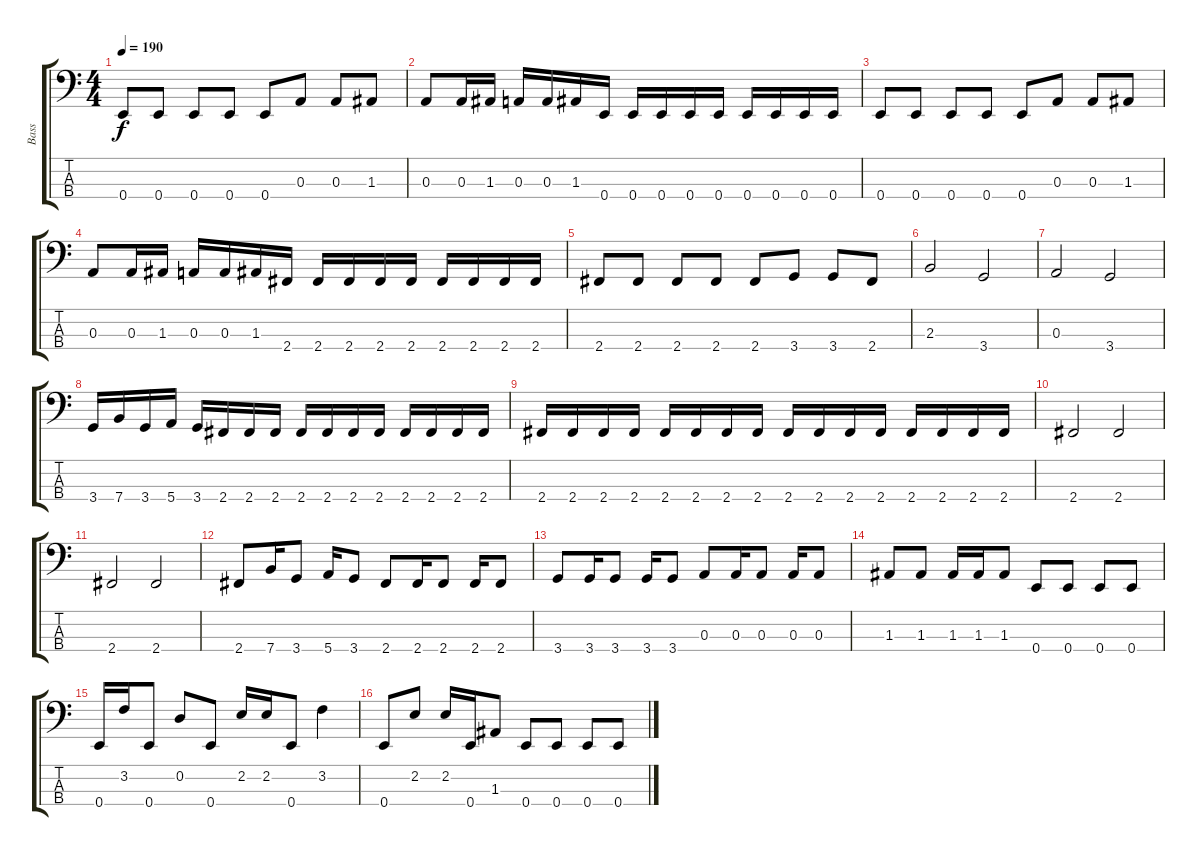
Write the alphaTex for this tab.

\track ("Bass" "Bass") {instrument electricbassfinger}
\staff {score tabs}
\tuning (G2 D2 A1 E1) {hide}
\ts (4 4)
\tempo 190
\clef f4
\ks c
0.4.8{dy f} 0.4.8 0.4.8 0.4.8 0.4.8 0.3.8 0.3.8 1.3.8 |
0.3.8 0.3.16 1.3.16 0.3.16 0.3.16 1.3.16 0.4.16 0.4.16 0.4.16 0.4.16 0.4.16 0.4.16 0.4.16 0.4.16 0.4.16 |
0.4.8 0.4.8 0.4.8 0.4.8 0.4.8 0.3.8 0.3.8 1.3.8 |
0.3.8 0.3.16 1.3.16 0.3.16 0.3.16 1.3.16 2.4.16 2.4.16 2.4.16 2.4.16 2.4.16 2.4.16 2.4.16 2.4.16 2.4.16 |
2.4.8 2.4.8 2.4.8 2.4.8 2.4.8 3.4.8 3.4.8 2.4.8 |
2.3.2 3.4.2 |
0.3.2 3.4.2 |
3.4.16 7.4.16 3.4.16 5.4.16 3.4.16 2.4.16 2.4.16 2.4.16 2.4.16 2.4.16 2.4.16 2.4.16 2.4.16 2.4.16 2.4.16 2.4.16 |
2.4.16 2.4.16 2.4.16 2.4.16 2.4.16 2.4.16 2.4.16 2.4.16 2.4.16 2.4.16 2.4.16 2.4.16 2.4.16 2.4.16 2.4.16 2.4.16 |
2.4.2 2.4.2 |
2.4.2 2.4.2 |
2.4.8 7.4.16 3.4.8 5.4.16 3.4.8 2.4.8 2.4.16 2.4.8 2.4.16 2.4.8 |
3.4.8 3.4.16 3.4.8 3.4.16 3.4.8 0.3.8 0.3.16 0.3.8 0.3.16 0.3.8 |
1.3.8 1.3.8 1.3.16 1.3.16 1.3.8 0.4.8 0.4.8 0.4.8 0.4.8 |
0.4.16 3.2.16 0.4.8 0.2.8 0.4.8 2.2.16 2.2.16 0.4.8 3.2.4 |
0.4.8 2.2.8 2.2.16 0.4.16 1.3.8 0.4.8 0.4.8 0.4.8 0.4.8
